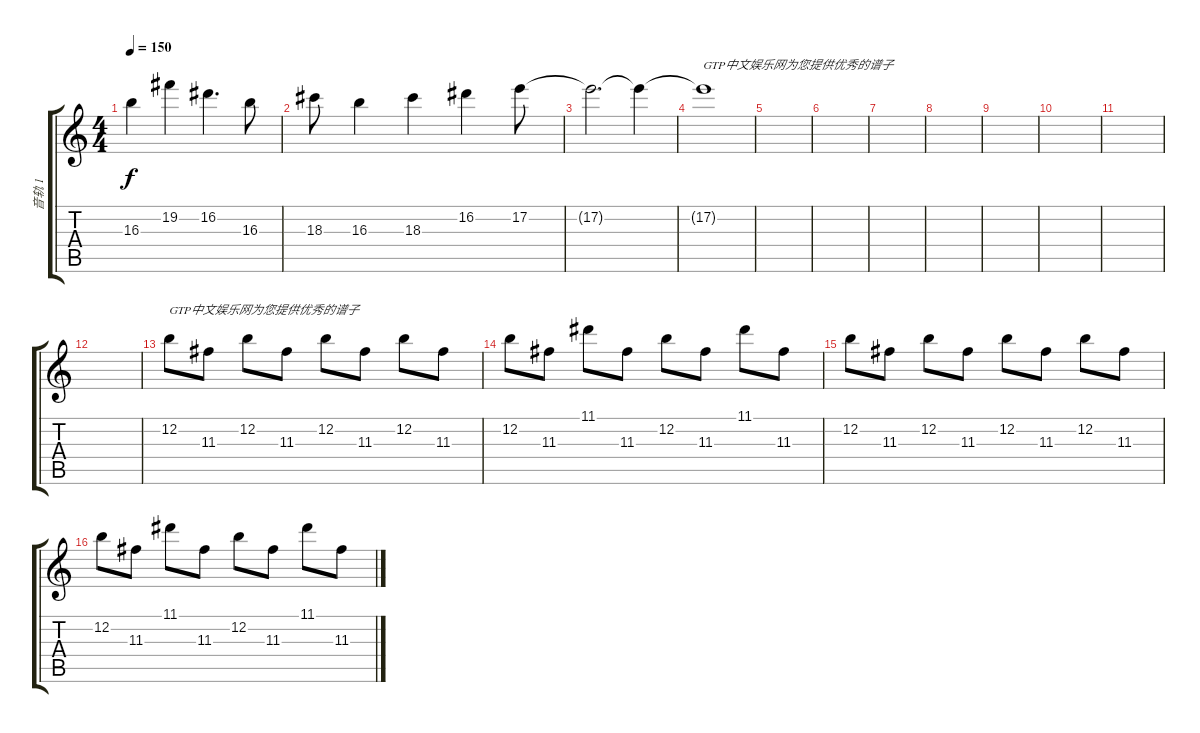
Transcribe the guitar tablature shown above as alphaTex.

\track ("音轨 1" "音轨 1") {instrument distortionguitar}
\staff {score tabs}
\tuning (E4 B3 G3 D3 A2 E2) {hide}
\ts (4 4)
\tempo 150
\clef g2
\ks c
16.3{t}.4{dy f} 19.2.4 16.2.4{d} 16.3.8 |
18.3.8 16.3.4 18.3.4 16.2.4 17.2.8 |
17.2{t}.2{d} 17.2{t}.4 |
17.2{t}.1{txt "GTP中文娱乐网为您提供优秀的谱子"} |
|
|
|
|
|
|
|
|
12.2.8{txt "GTP中文娱乐网为您提供优秀的谱子"} 11.3.8 12.2.8 11.3.8 12.2.8 11.3.8 12.2.8 11.3.8 |
12.2.8 11.3.8 11.1.8 11.3.8 12.2.8 11.3.8 11.1.8 11.3.8 |
12.2.8 11.3.8 12.2.8 11.3.8 12.2.8 11.3.8 12.2.8 11.3.8 |
12.2.8 11.3.8 11.1.8 11.3.8 12.2.8 11.3.8 11.1.8 11.3.8
